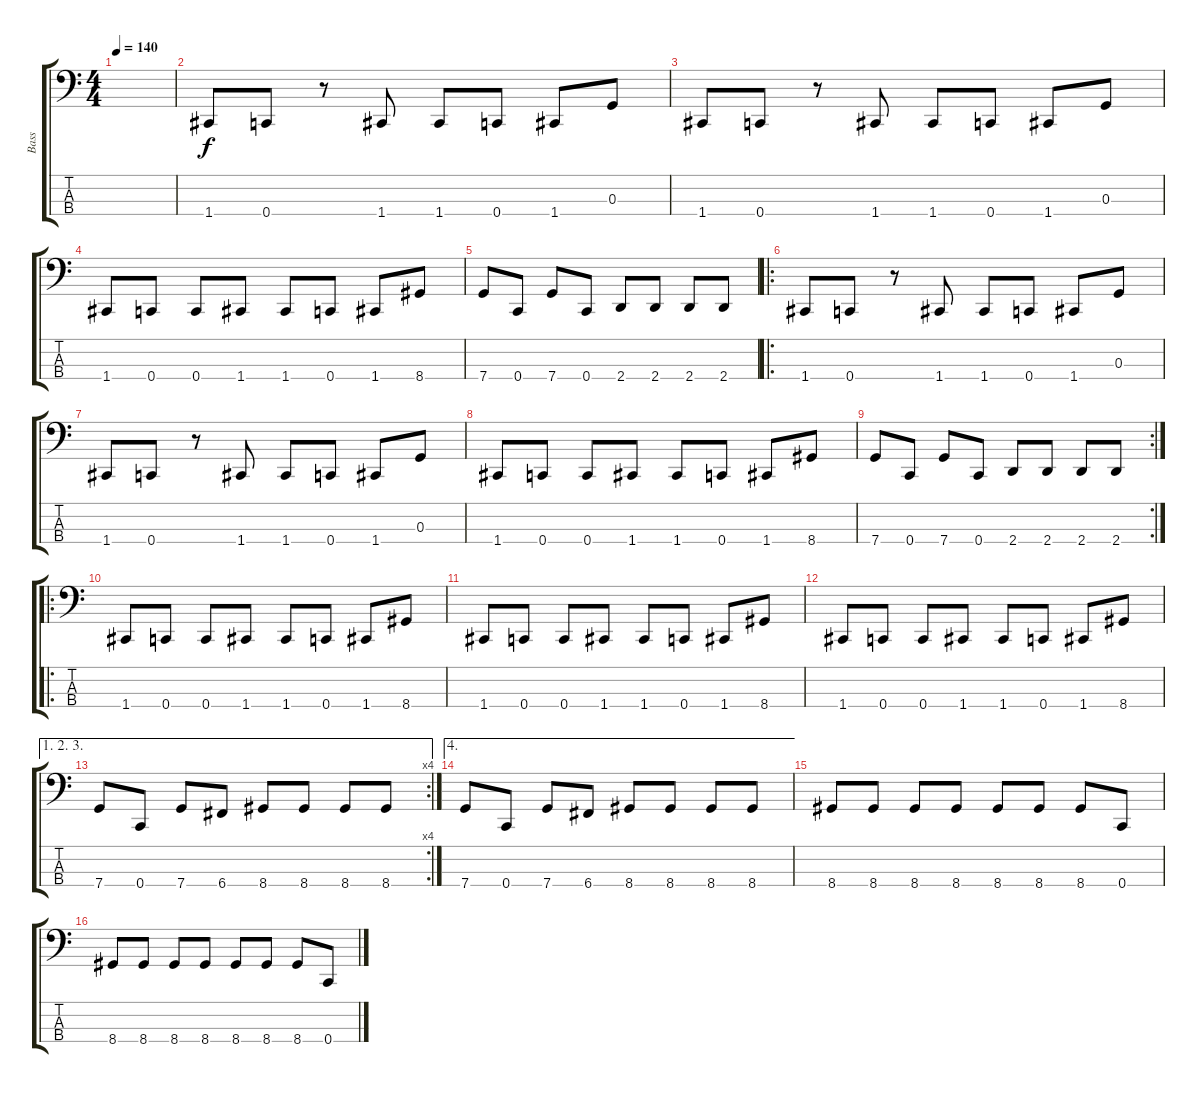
\track ("Bass" "Bass") {instrument electricbassfinger}
\staff {score tabs}
\tuning (F2 C2 G1 C1) {hide}
\ts (4 4)
\tempo 140
\clef f4
\ks c
|
1.4.8 0.4.8 r.8 1.4.8 1.4.8 0.4.8 1.4.8 0.3.8 |
1.4.8 0.4.8 r.8 1.4.8 1.4.8 0.4.8 1.4.8 0.3.8 |
1.4.8 0.4.8 0.4.8 1.4.8 1.4.8 0.4.8 1.4.8 8.4.8 |
7.4.8 0.4.8 7.4.8 0.4.8 2.4.8 2.4.8 2.4.8 2.4.8 |
\ro
1.4.8 0.4.8 r.8 1.4.8 1.4.8 0.4.8 1.4.8 0.3.8 |
1.4.8 0.4.8 r.8 1.4.8 1.4.8 0.4.8 1.4.8 0.3.8 |
1.4.8 0.4.8 0.4.8 1.4.8 1.4.8 0.4.8 1.4.8 8.4.8 |
\rc 2
7.4.8 0.4.8 7.4.8 0.4.8 2.4.8 2.4.8 2.4.8 2.4.8 |
\ro
1.4.8 0.4.8 0.4.8 1.4.8 1.4.8 0.4.8 1.4.8 8.4.8 |
1.4.8 0.4.8 0.4.8 1.4.8 1.4.8 0.4.8 1.4.8 8.4.8 |
1.4.8 0.4.8 0.4.8 1.4.8 1.4.8 0.4.8 1.4.8 8.4.8 |
\ae (1 2 3)
\rc 4
7.4.8 0.4.8 7.4.8 6.4.8 8.4.8 8.4.8 8.4.8 8.4.8 |
\ae 4
7.4.8 0.4.8 7.4.8 6.4.8 8.4.8 8.4.8 8.4.8 8.4.8 |
8.4.8 8.4.8 8.4.8 8.4.8 8.4.8 8.4.8 8.4.8 0.4.8 |
8.4.8 8.4.8 8.4.8 8.4.8 8.4.8 8.4.8 8.4.8 0.4.8
